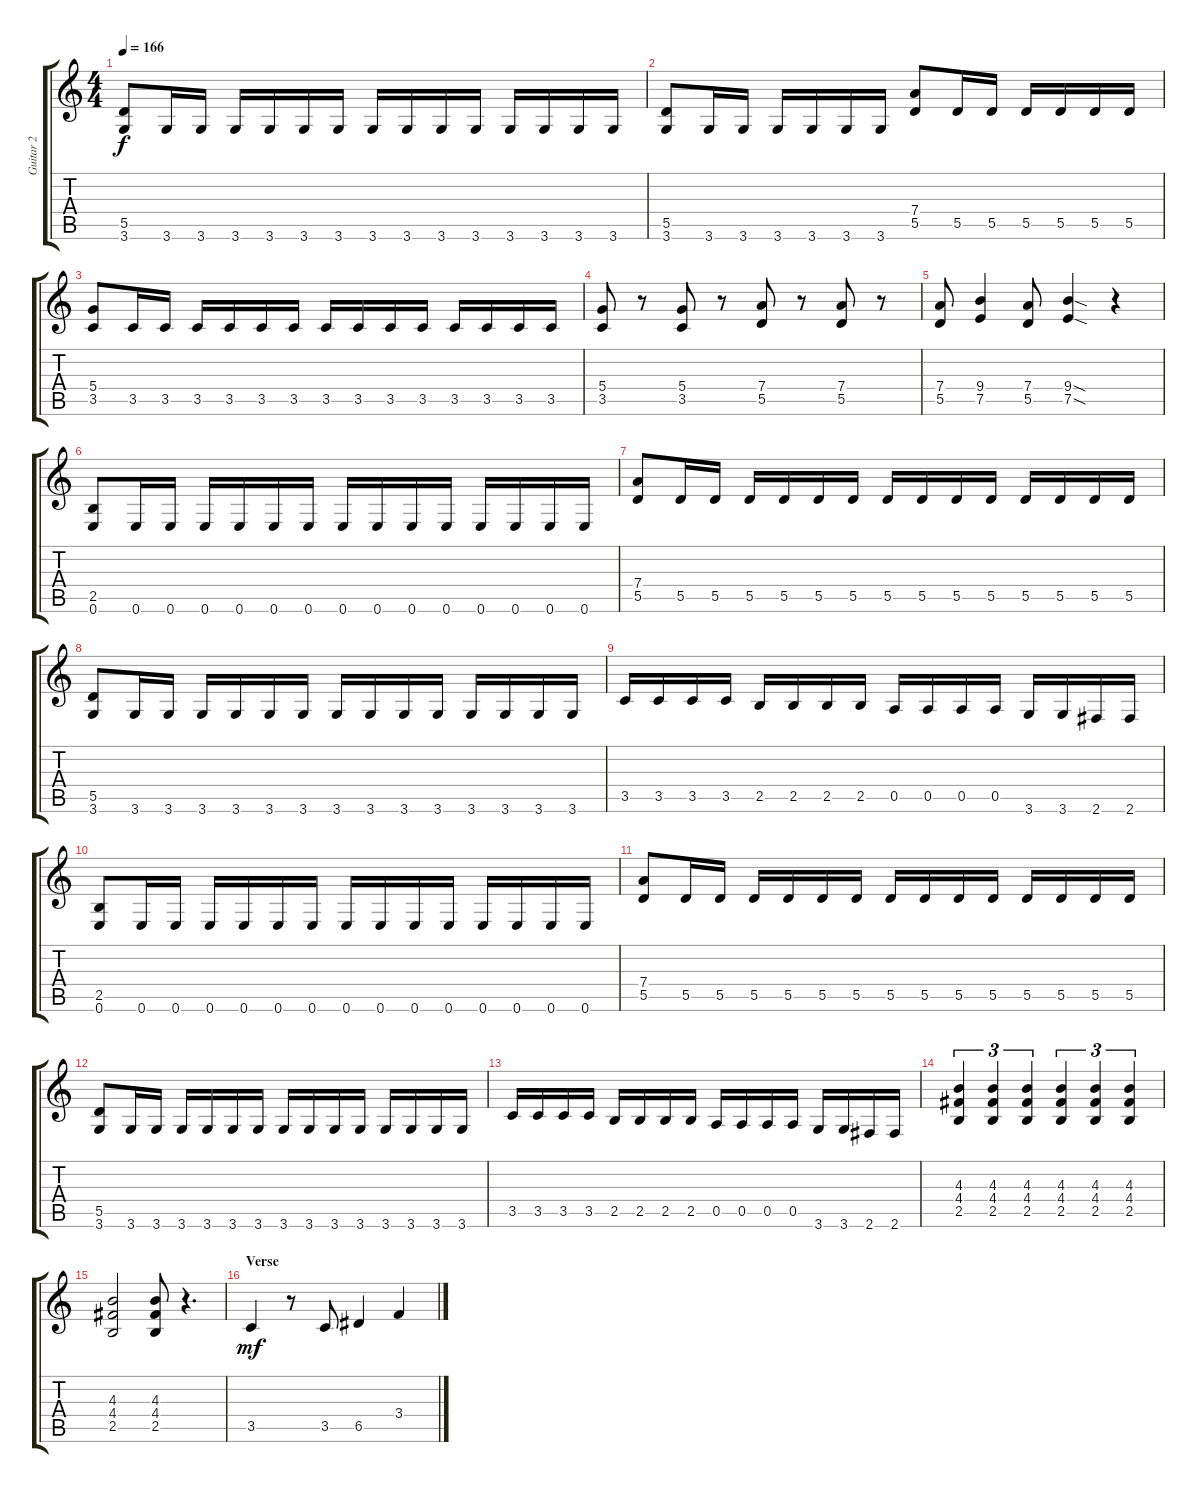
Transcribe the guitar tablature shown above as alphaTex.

\track ("Guitar 2" "Guitar 2") {instrument distortionguitar}
\staff {score tabs}
\tuning (E4 B3 G3 D3 A2 E2) {hide}
\ts (4 4)
\tempo 166
\clef g2
\ks c
(5.5 3.6).8{dy f} 3.6.16 3.6.16 3.6.16 3.6.16 3.6.16 3.6.16 3.6.16 3.6.16 3.6.16 3.6.16 3.6.16 3.6.16 3.6.16 3.6.16 |
(5.5 3.6).8 3.6.16 3.6.16 3.6.16 3.6.16 3.6.16 3.6.16 (7.4 5.5).8 5.5.16 5.5.16 5.5.16 5.5.16 5.5.16 5.5.16 |
(5.4 3.5).8 3.5.16 3.5.16 3.5.16 3.5.16 3.5.16 3.5.16 3.5.16 3.5.16 3.5.16 3.5.16 3.5.16 3.5.16 3.5.16 3.5.16 |
(5.4 3.5).8 r.8 (5.4 3.5).8 r.8 (7.4 5.5).8 r.8 (7.4 5.5).8 r.8 |
(7.4 5.5).8 (9.4 7.5).4 (7.4 5.5).8 (9.4{sod} 7.5{sod}).4 r.4 |
(2.5 0.6).8 0.6.16 0.6.16 0.6.16 0.6.16 0.6.16 0.6.16 0.6.16 0.6.16 0.6.16 0.6.16 0.6.16 0.6.16 0.6.16 0.6.16 |
(7.4 5.5).8 5.5.16 5.5.16 5.5.16 5.5.16 5.5.16 5.5.16 5.5.16 5.5.16 5.5.16 5.5.16 5.5.16 5.5.16 5.5.16 5.5.16 |
(5.5 3.6).8 3.6.16 3.6.16 3.6.16 3.6.16 3.6.16 3.6.16 3.6.16 3.6.16 3.6.16 3.6.16 3.6.16 3.6.16 3.6.16 3.6.16 |
3.5.16 3.5.16 3.5.16 3.5.16 2.5.16 2.5.16 2.5.16 2.5.16 0.5.16 0.5.16 0.5.16 0.5.16 3.6.16 3.6.16 2.6.16 2.6.16 |
\section ("" "")
(2.5 0.6).8 0.6.16 0.6.16 0.6.16 0.6.16 0.6.16 0.6.16 0.6.16 0.6.16 0.6.16 0.6.16 0.6.16 0.6.16 0.6.16 0.6.16 |
(7.4 5.5).8 5.5.16 5.5.16 5.5.16 5.5.16 5.5.16 5.5.16 5.5.16 5.5.16 5.5.16 5.5.16 5.5.16 5.5.16 5.5.16 5.5.16 |
(5.5 3.6).8 3.6.16 3.6.16 3.6.16 3.6.16 3.6.16 3.6.16 3.6.16 3.6.16 3.6.16 3.6.16 3.6.16 3.6.16 3.6.16 3.6.16 |
3.5.16 3.5.16 3.5.16 3.5.16 2.5.16 2.5.16 2.5.16 2.5.16 0.5.16 0.5.16 0.5.16 0.5.16 3.6.16 3.6.16 2.6.16 2.6.16 |
(4.3 4.4 2.5).4{tu (3 2)} (4.3 4.4 2.5).4{tu (3 2)} (4.3 4.4 2.5).4{tu (3 2)} (4.3 4.4 2.5).4{tu (3 2)} (4.3 4.4 2.5).4{tu (3 2)} (4.3 4.4 2.5).4{tu (3 2)} |
(4.3 4.4 2.5).2 (4.3 4.4 2.5).8 r.4{d} |
\section ("" "Verse")
3.5.4{dy mf} r.8 3.5.8 6.5.4 3.4.4
